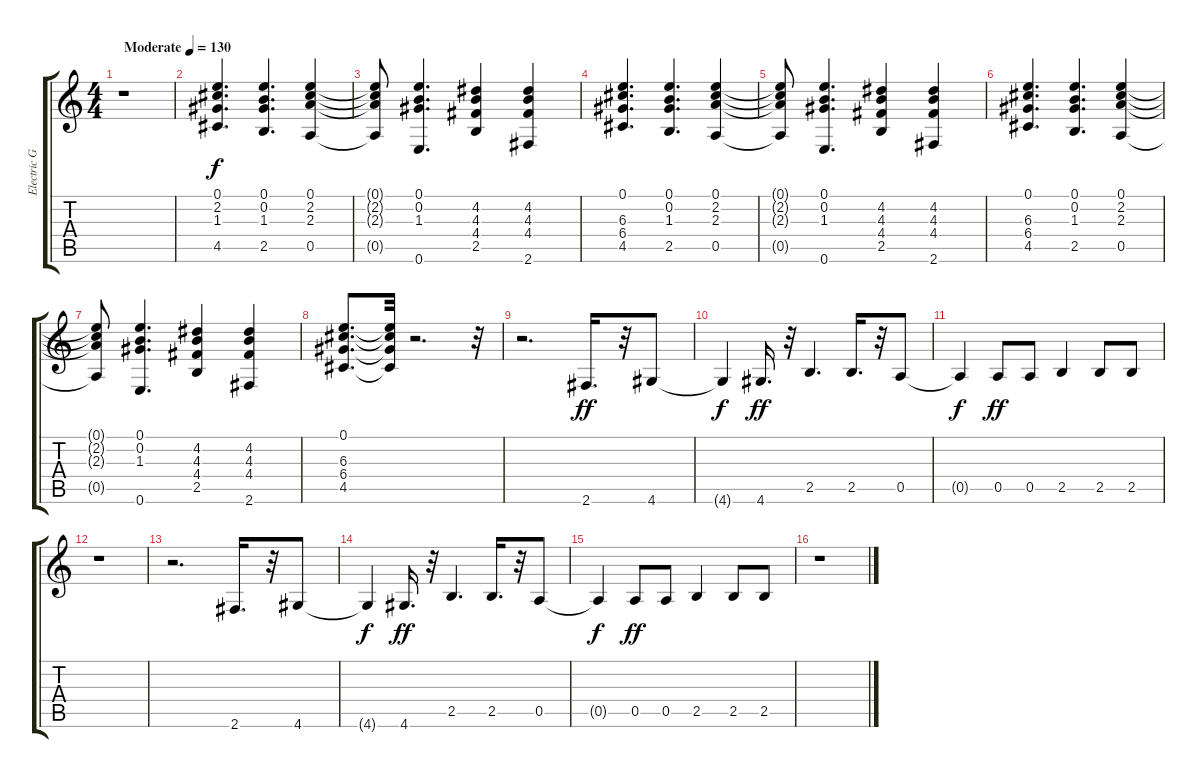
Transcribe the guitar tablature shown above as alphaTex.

\track ("Electric Guitar" "Electric G") {instrument electricguitarclean}
\staff {score tabs}
\tuning (E4 B3 G3 D3 A2 E2) {hide}
\ts (4 4)
\tempo (130 "Moderate")
\clef g2
\ks c
r.1{dy f instrument electricguitarclean} |
(0.1 2.2 1.3 4.5).4{d} (0.1 0.2 1.3 2.5).4{d} (0.1 2.2 2.3 0.5).4 |
(0.1{t} 2.2{t} 2.3{t} 0.5{t}).8 (0.1 0.2 1.3 0.6).4{d} (4.2 4.3 4.4 2.5).4 (4.2 4.3 4.4 2.6).4 |
(0.1 6.3 6.4 4.5).4{d} (0.1 0.2 1.3 2.5).4{d} (0.1 2.2 2.3 0.5).4 |
(0.1{t} 2.2{t} 2.3{t} 0.5{t}).8 (0.1 0.2 1.3 0.6).4{d} (4.2 4.3 4.4 2.5).4 (4.2 4.3 4.4 2.6).4 |
(0.1 6.3 6.4 4.5).4{d} (0.1 0.2 1.3 2.5).4{d} (0.1 2.2 2.3 0.5).4 |
(0.1{t} 2.2{t} 2.3{t} 0.5{t}).8 (0.1 0.2 1.3 0.6).4{d} (4.2 4.3 4.4 2.5).4 (4.2 4.3 4.4 2.6).4 |
(0.1 6.3 6.4 4.5).8{d} (0.1{t} 6.3{t} 6.4{t} 4.5{t}).32 r.2{d} r.32 |
r.2{d} 2.6.16{d dy ff} r.32 4.6.8 |
4.6{t}.4{dy f} 4.6.16{d dy ff} r.32 2.5.4{d} 2.5.16{d} r.32 0.5.8 |
0.5{t}.4{dy f} 0.5.8{dy ff} 0.5.8 2.5.4 2.5.8 2.5.8 |
r.1 |
r.2{d} 2.6.16{d} r.32 4.6.8 |
4.6{t}.4{dy f} 4.6.16{d dy ff} r.32 2.5.4{d} 2.5.16{d} r.32 0.5.8 |
0.5{t}.4{dy f} 0.5.8{dy ff} 0.5.8 2.5.4 2.5.8 2.5.8 |
r.1
